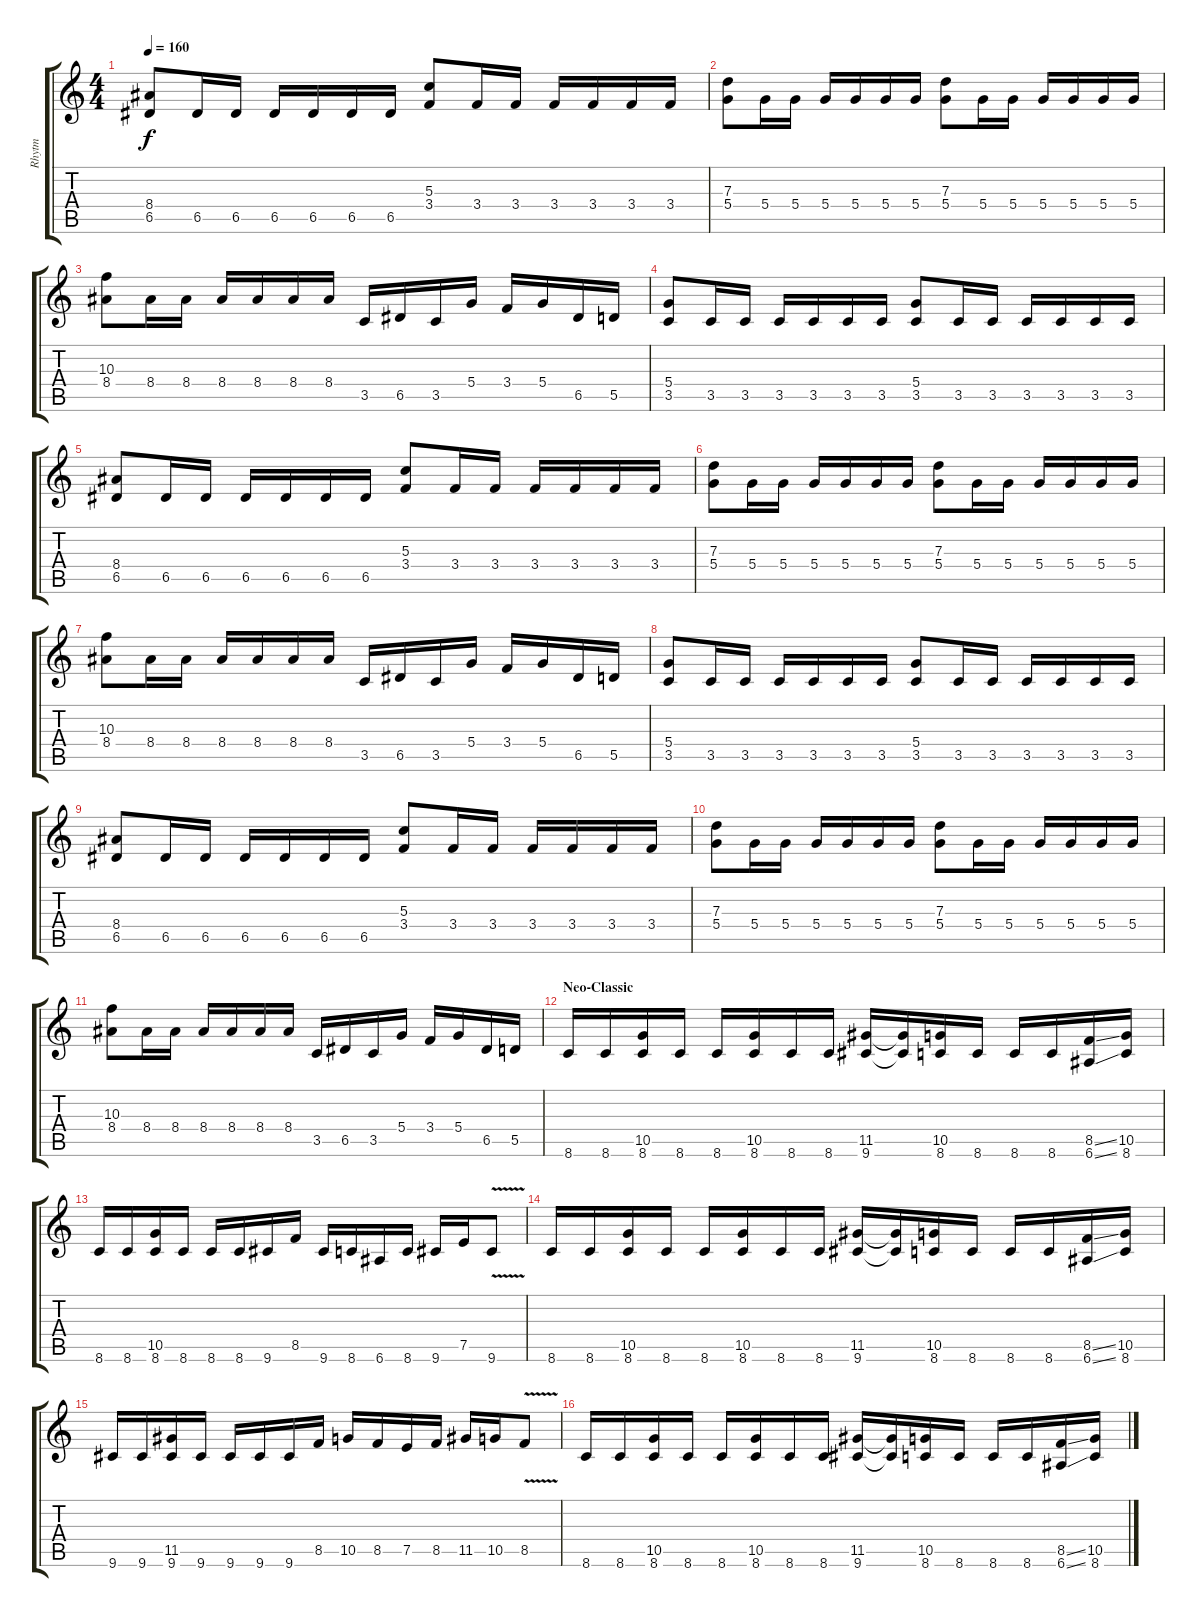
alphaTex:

\track ("Rhytm" "Rhytm") {instrument distortionguitar}
\staff {score tabs}
\tuning (E4 B3 G3 D3 A2 E2) {hide}
\ts (4 4)
\tempo 160
\clef g2
\ks c
(8.4 6.5).8{dy f} 6.5.16 6.5.16 6.5.16 6.5.16 6.5.16 6.5.16 (5.3 3.4).8 3.4.16 3.4.16 3.4.16 3.4.16 3.4.16 3.4.16 |
(7.3 5.4).8 5.4.16 5.4.16 5.4.16 5.4.16 5.4.16 5.4.16 (7.3 5.4).8 5.4.16 5.4.16 5.4.16 5.4.16 5.4.16 5.4.16 |
(10.3 8.4).8 8.4.16 8.4.16 8.4.16 8.4.16 8.4.16 8.4.16 3.5.16 6.5.16 3.5.16 5.4.16 3.4.16 5.4.16 6.5.16 5.5.16 |
(5.4 3.5).8 3.5.16 3.5.16 3.5.16 3.5.16 3.5.16 3.5.16 (5.4 3.5).8 3.5.16 3.5.16 3.5.16 3.5.16 3.5.16 3.5.16 |
(8.4 6.5).8 6.5.16 6.5.16 6.5.16 6.5.16 6.5.16 6.5.16 (5.3 3.4).8 3.4.16 3.4.16 3.4.16 3.4.16 3.4.16 3.4.16 |
(7.3 5.4).8 5.4.16 5.4.16 5.4.16 5.4.16 5.4.16 5.4.16 (7.3 5.4).8 5.4.16 5.4.16 5.4.16 5.4.16 5.4.16 5.4.16 |
(10.3 8.4).8 8.4.16 8.4.16 8.4.16 8.4.16 8.4.16 8.4.16 3.5.16 6.5.16 3.5.16 5.4.16 3.4.16 5.4.16 6.5.16 5.5.16 |
(5.4 3.5).8 3.5.16 3.5.16 3.5.16 3.5.16 3.5.16 3.5.16 (5.4 3.5).8 3.5.16 3.5.16 3.5.16 3.5.16 3.5.16 3.5.16 |
(8.4 6.5).8 6.5.16 6.5.16 6.5.16 6.5.16 6.5.16 6.5.16 (5.3 3.4).8 3.4.16 3.4.16 3.4.16 3.4.16 3.4.16 3.4.16 |
(7.3 5.4).8 5.4.16 5.4.16 5.4.16 5.4.16 5.4.16 5.4.16 (7.3 5.4).8 5.4.16 5.4.16 5.4.16 5.4.16 5.4.16 5.4.16 |
(10.3 8.4).8 8.4.16 8.4.16 8.4.16 8.4.16 8.4.16 8.4.16 3.5.16 6.5.16 3.5.16 5.4.16 3.4.16 5.4.16 6.5.16 5.5.16 |
\section ("" "Neo-Classic")
8.6.16 8.6.16 (10.5 8.6).16 8.6.16 8.6.16 (10.5 8.6).16 8.6.16 8.6.16 (11.5 9.6).16 (11.5{t} 9.6{t}).16 (10.5 8.6).16 8.6.16 8.6.16 8.6.16 (8.5{ss} 6.6{ss}).16 (10.5 8.6).16 |
8.6.16 8.6.16 (10.5 8.6).16 8.6.16 8.6.16 8.6.16 9.6.16 8.5.16 9.6.16 8.6.16 6.6.16 8.6.16 9.6.16 7.5.16 9.6{v}.8 |
8.6.16 8.6.16 (10.5 8.6).16 8.6.16 8.6.16 (10.5 8.6).16 8.6.16 8.6.16 (11.5 9.6).16 (11.5{t} 9.6{t}).16 (10.5 8.6).16 8.6.16 8.6.16 8.6.16 (8.5{ss} 6.6{ss}).16 (10.5 8.6).16 |
9.6.16 9.6.16 (11.5 9.6).16 9.6.16 9.6.16 9.6.16 9.6.16 8.5.16 10.5.16 8.5.16 7.5.16 8.5.16 11.5.16 10.5.16 8.5{v}.8 |
8.6.16{volume 12} 8.6.16 (10.5 8.6).16 8.6.16 8.6.16 (10.5 8.6).16 8.6.16 8.6.16 (11.5 9.6).16 (11.5{t} 9.6{t}).16 (10.5 8.6).16 8.6.16 8.6.16 8.6.16 (8.5{ss} 6.6{ss}).16 (10.5 8.6).16
